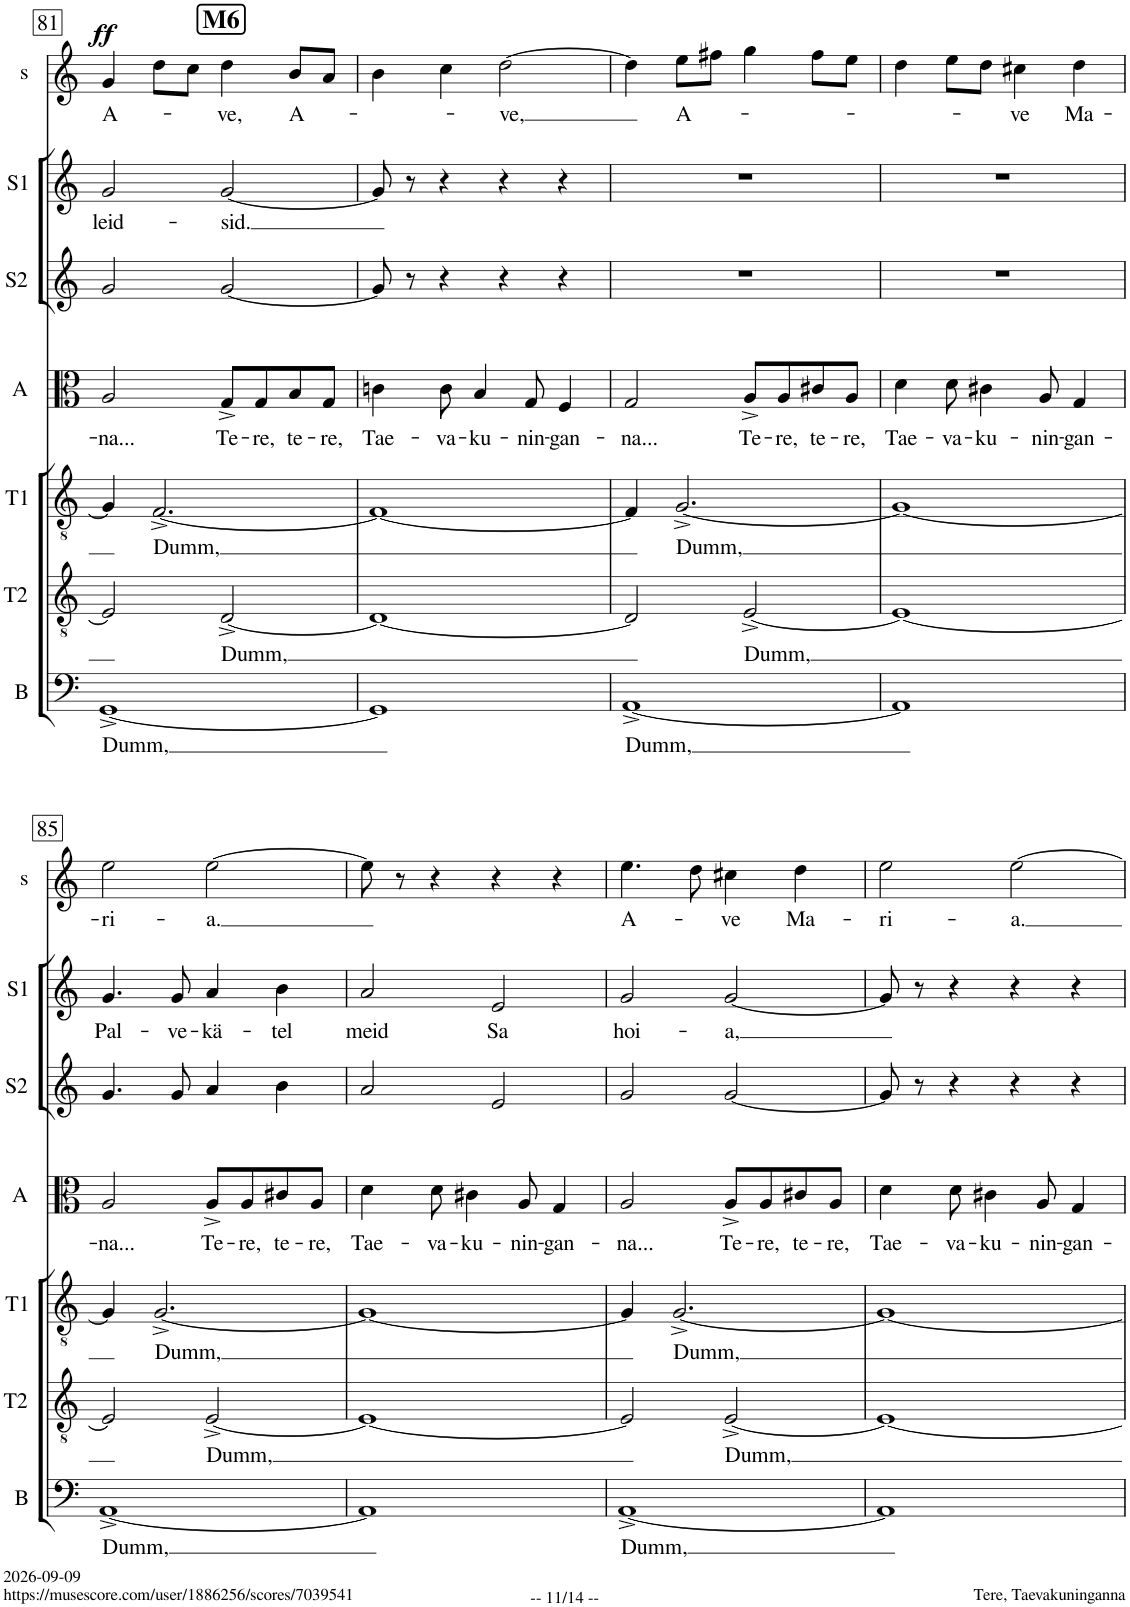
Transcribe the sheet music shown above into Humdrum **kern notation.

**kern	**text	**kern	**text	**kern	**text	**kern	**text	**kern	**text	**kern	**text	**kern	**text	**dynam
*part7	*part7	*part6	*part6	*part5	*part5	*part4	*part4	*part3	*part3	*part2	*part2	*part1	*part1	*part1
*staff7	*staff7	*staff6	*staff6	*staff5	*staff5	*staff4	*staff4	*staff3	*staff3	*staff2	*staff2	*staff1	*staff1	*staff1
*I"Bass	*	*I"Tenor II	*	*I"Tenor I	*	*I"Alto	*	*I"Soprano II	*	*I"Soprano I	*	*I"Solo	*	*
*I'B	*	*I'T2	*	*I'T1	*	*I'A	*	*I'S2	*	*I'S1	*	*I's	*	*
!!LO:PB:g=z
*clefF4	*	*clefGv2	*	*clefGv2	*	*clefC3	*	*clefG2	*	*clefG2	*	*clefG2	*	*
*	*	*	*	*	*	*Trd1c2	*	*	*	*	*	*	*	*
*k[]	*	*k[]	*	*k[]	*	*k[]	*	*k[]	*	*k[]	*	*k[]	*	*
*M4/4	*	*M4/4	*	*M4/4	*	*M4/4	*	*M4/4	*	*M4/4	*	*M4/4	*	*
!!LO:REH:place=s1:a:B:cj:fs=14:t=M6:qo=2
=81	=81	=81	=81	=81	=81	=81	=81	=81	=81	=81	=81	=81	=81	=81
!	!LO:LY:b	!	!	!	!	!	!LO:LY:b	!	!LO:LY:a	!	!LO:LY:b	!	!LO:LY:b	!LO:DY:a
[1GG^	Dumm,	2E/]	.	4G/]	.	2A/	-na...	2g/	leid-	2g/	leid-	4g/	A-	ff
!	!	!	!	!	!LO:LY:b	!	!	!	!	!	!	!	!	!
.	.	.	.	[2.F^/	Dumm,	.	.	.	.	.	.	8dd\L	.	.
.	.	.	.	.	.	.	.	.	.	.	.	8cc\J	.	.
!	!	!	!LO:LY:b	!	!	!	!LO:LY:b	!	!LO:LY:a	!	!LO:LY:b	!	!LO:LY:b	!
.	.	[2D^/	Dumm,	.	.	8G^/L	Te-	[2g/	-sid.	[2g/	-sid.	4dd\	-ve,	.
!	!	!	!	!	!	!	!LO:LY:b	!	!	!	!	!	!	!
.	.	.	.	.	.	8G/	-re,	.	.	.	.	.	.	.
!	!	!	!	!	!	!	!LO:LY:b	!	!	!	!	!	!LO:LY:b	!
.	.	.	.	.	.	8B/	te-	.	.	.	.	8b/L	A-	.
!	!	!	!	!	!	!	!LO:LY:b	!	!	!	!	!	!	!
.	.	.	.	.	.	8G/J	-re,	.	.	.	.	8a/J	.	.
=82	=82	=82	=82	=82	=82	=82	=82	=82	=82	=82	=82	=82	=82	=82
!	!	!	!	!	!	!	!LO:LY:b	!	!	!	!	!	!	!
1GG]	.	1D_	.	1F_	.	4cn\	Tae-	8g/]	.	8g/]	.	4b\	.	.
.	.	.	.	.	.	.	.	8r	.	8r	.	.	.	.
!	!	!	!	!	!	!	!LO:LY:b	!	!	!	!	!	!	!
.	.	.	.	.	.	8c\	-va-	4r	.	4r	.	4cc\	.	.
!	!	!	!	!	!	!	!LO:LY:b	!	!	!	!	!	!	!
.	.	.	.	.	.	4B/	-ku-	.	.	.	.	.	.	.
!	!	!	!	!	!	!	!	!	!	!	!	!	!LO:LY:b	!
.	.	.	.	.	.	.	.	4r	.	4r	.	[2dd\	-ve,	.
!	!	!	!	!	!	!	!LO:LY:b	!	!	!	!	!	!	!
.	.	.	.	.	.	8G/	-nin-	.	.	.	.	.	.	.
!	!	!	!	!	!	!	!LO:LY:b	!	!	!	!	!	!	!
.	.	.	.	.	.	4F/	-gan-	4r	.	4r	.	.	.	.
=83	=83	=83	=83	=83	=83	=83	=83	=83	=83	=83	=83	=83	=83	=83
!	!LO:LY:b	!	!	!	!	!	!LO:LY:b	!	!	!	!	!	!	!
[1AA^	Dumm,	2D/]	.	4F/]	.	2G/	-na...	1r	.	1r	.	4dd\]	.	.
!	!	!	!	!	!LO:LY:b	!	!	!	!	!	!	!	!LO:LY:b	!
.	.	.	.	[2.G^/	Dumm,	.	.	.	.	.	.	8ee\L	A-	.
.	.	.	.	.	.	.	.	.	.	.	.	8ff#X\J	.	.
!	!	!	!LO:LY:b	!	!	!	!LO:LY:b	!	!	!	!	!	!	!
.	.	[2E^/	Dumm,	.	.	8A^/L	Te-	.	.	.	.	4gg\	.	.
!	!	!	!	!	!	!	!LO:LY:b	!	!	!	!	!	!	!
.	.	.	.	.	.	8A/	-re,	.	.	.	.	.	.	.
!	!	!	!	!	!	!	!LO:LY:b	!	!	!	!	!	!	!
.	.	.	.	.	.	8c#X/	te-	.	.	.	.	8ff#\L	.	.
!	!	!	!	!	!	!	!LO:LY:b	!	!	!	!	!	!	!
.	.	.	.	.	.	8A/J	-re,	.	.	.	.	8ee\J	.	.
=84	=84	=84	=84	=84	=84	=84	=84	=84	=84	=84	=84	=84	=84	=84
!	!	!	!	!	!	!	!LO:LY:b	!	!	!	!	!	!	!
1AA]	.	1E_	.	1G_	.	4d\	Tae-	1r	.	1r	.	4dd\	.	.
!	!	!	!	!	!	!	!LO:LY:b	!	!	!	!	!	!	!
.	.	.	.	.	.	8d\	-va-	.	.	.	.	8ee\L	.	.
!	!	!	!	!	!	!	!LO:LY:b	!	!	!	!	!	!	!
.	.	.	.	.	.	4c#X\	-ku-	.	.	.	.	8dd\J	.	.
!	!	!	!	!	!	!	!	!	!	!	!	!	!LO:LY:b	!
.	.	.	.	.	.	.	.	.	.	.	.	4cc#X\	-ve	.
!	!	!	!	!	!	!	!LO:LY:b	!	!	!	!	!	!	!
.	.	.	.	.	.	8A/	-nin-	.	.	.	.	.	.	.
!	!	!	!	!	!	!	!LO:LY:b	!	!	!	!	!	!LO:LY:b	!
.	.	.	.	.	.	4G/	-gan-	.	.	.	.	4dd\	Ma-	.
!!LO:LB:g=z
=85	=85	=85	=85	=85	=85	=85	=85	=85	=85	=85	=85	=85	=85	=85
!	!LO:LY:b	!	!	!	!	!	!LO:LY:b	!	!LO:LY:a	!	!LO:LY:b	!	!LO:LY:b	!
[1AA^	Dumm,	2E/]	.	4G/]	.	2A/	-na...	4.g/	Pal-	4.g/	Pal-	2ee\	-ri-	.
!	!	!	!	!	!LO:LY:b	!	!	!	!	!	!	!	!	!
.	.	.	.	[2.G^/	Dumm,	.	.	.	.	.	.	.	.	.
!	!	!	!	!	!	!	!	!	!LO:LY:a	!	!LO:LY:b	!	!	!
.	.	.	.	.	.	.	.	8g/	-ve-	8g/	-ve-	.	.	.
!	!	!	!LO:LY:b	!	!	!	!LO:LY:b	!	!LO:LY:a	!	!LO:LY:b	!	!LO:LY:b	!
.	.	[2E^/	Dumm,	.	.	8A^/L	Te-	4a/	-kä-	4a/	-kä-	[2ee\	-a.	.
!	!	!	!	!	!	!	!LO:LY:b	!	!	!	!	!	!	!
.	.	.	.	.	.	8A/	-re,	.	.	.	.	.	.	.
!	!	!	!	!	!	!	!LO:LY:b	!	!LO:LY:a	!	!LO:LY:b	!	!	!
.	.	.	.	.	.	8c#X/	te-	4b\	-tel	4b\	-tel	.	.	.
!	!	!	!	!	!	!	!LO:LY:b	!	!	!	!	!	!	!
.	.	.	.	.	.	8A/J	-re,	.	.	.	.	.	.	.
=86	=86	=86	=86	=86	=86	=86	=86	=86	=86	=86	=86	=86	=86	=86
!	!	!	!	!	!	!	!LO:LY:b	!	!LO:LY:a	!	!LO:LY:b	!	!	!
1AA]	.	1E_	.	1G_	.	4d\	Tae-	2a/	meid	2a/	meid	8ee\]	.	.
.	.	.	.	.	.	.	.	.	.	.	.	8r	.	.
!	!	!	!	!	!	!	!LO:LY:b	!	!	!	!	!	!	!
.	.	.	.	.	.	8d\	-va-	.	.	.	.	4r	.	.
!	!	!	!	!	!	!	!LO:LY:b	!	!	!	!	!	!	!
.	.	.	.	.	.	4c#X\	-ku-	.	.	.	.	.	.	.
!	!	!	!	!	!	!	!	!	!LO:LY:a	!	!LO:LY:b	!	!	!
.	.	.	.	.	.	.	.	2e/	Sa	2e/	Sa	4r	.	.
!	!	!	!	!	!	!	!LO:LY:b	!	!	!	!	!	!	!
.	.	.	.	.	.	8A/	-nin-	.	.	.	.	.	.	.
!	!	!	!	!	!	!	!LO:LY:b	!	!	!	!	!	!	!
.	.	.	.	.	.	4G/	-gan-	.	.	.	.	4r	.	.
=87	=87	=87	=87	=87	=87	=87	=87	=87	=87	=87	=87	=87	=87	=87
!	!LO:LY:b	!	!	!	!	!	!LO:LY:b	!	!LO:LY:a	!	!LO:LY:b	!	!LO:LY:b	!
[1AA^	Dumm,	2E/]	.	4G/]	.	2A/	-na...	2g/	hoi-	2g/	hoi-	4.ee\	A-	.
!	!	!	!	!	!LO:LY:b	!	!	!	!	!	!	!	!	!
.	.	.	.	[2.G^/	Dumm,	.	.	.	.	.	.	.	.	.
.	.	.	.	.	.	.	.	.	.	.	.	8dd\	.	.
!	!	!	!LO:LY:b	!	!	!	!LO:LY:b	!	!LO:LY:a	!	!LO:LY:b	!	!LO:LY:b	!
.	.	[2E^/	Dumm,	.	.	8A^/L	Te-	[2g/	-a,	[2g/	-a,	4cc#X\	-ve	.
!	!	!	!	!	!	!	!LO:LY:b	!	!	!	!	!	!	!
.	.	.	.	.	.	8A/	-re,	.	.	.	.	.	.	.
!	!	!	!	!	!	!	!LO:LY:b	!	!	!	!	!	!LO:LY:b	!
.	.	.	.	.	.	8c#X/	te-	.	.	.	.	4dd\	Ma-	.
!	!	!	!	!	!	!	!LO:LY:b	!	!	!	!	!	!	!
.	.	.	.	.	.	8A/J	-re,	.	.	.	.	.	.	.
=88	=88	=88	=88	=88	=88	=88	=88	=88	=88	=88	=88	=88	=88	=88
!	!	!	!	!	!	!	!LO:LY:b	!	!	!	!	!	!LO:LY:b	!
1AA]	.	1E_	.	1G_	.	4d\	Tae-	8g/]	.	8g/]	.	2ee\	-ri-	.
.	.	.	.	.	.	.	.	8r	.	8r	.	.	.	.
!	!	!	!	!	!	!	!LO:LY:b	!	!	!	!	!	!	!
.	.	.	.	.	.	8d\	-va-	4r	.	4r	.	.	.	.
!	!	!	!	!	!	!	!LO:LY:b	!	!	!	!	!	!	!
.	.	.	.	.	.	4c#X\	-ku-	.	.	.	.	.	.	.
!	!	!	!	!	!	!	!	!	!	!	!	!	!LO:LY:b	!
.	.	.	.	.	.	.	.	4r	.	4r	.	[2ee\	-a.	.
!	!	!	!	!	!	!	!LO:LY:b	!	!	!	!	!	!	!
.	.	.	.	.	.	8A/	-nin-	.	.	.	.	.	.	.
!	!	!	!	!	!	!	!LO:LY:b	!	!	!	!	!	!	!
.	.	.	.	.	.	4G/	-gan-	4r	.	4r	.	.	.	.
=	=	=	=	=	=	=	=	=	=	=	=	=	=	=
*-	*-	*-	*-	*-	*-	*-	*-	*-	*-	*-	*-	*-	*-	*-
